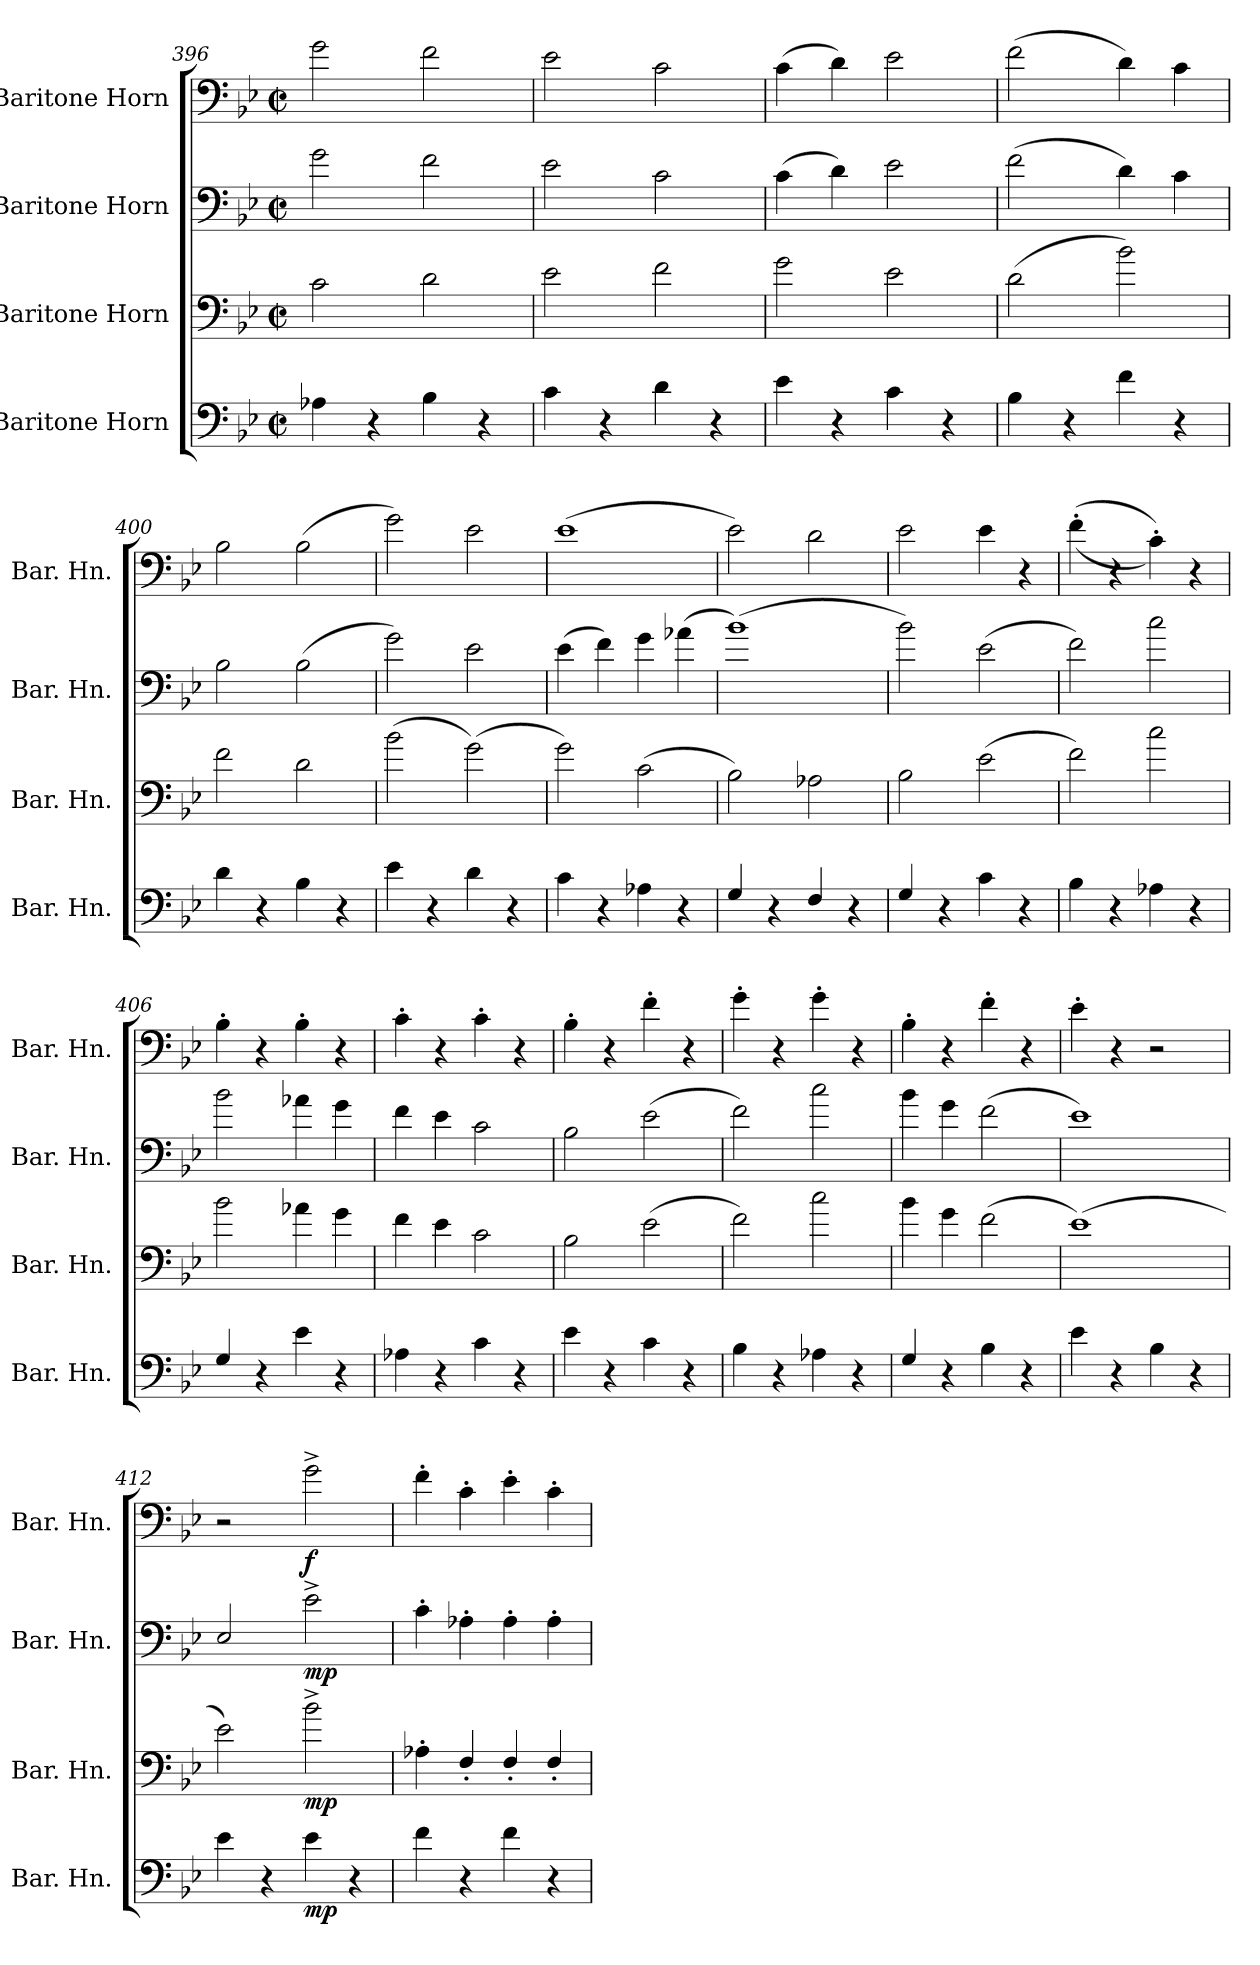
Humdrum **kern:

**kern	**dynam	**kern	**dynam	**kern	**dynam	**kern	**dynam
*part4	*part4	*part3	*part3	*part2	*part2	*part1	*part1
*staff4	*staff4	*staff3	*staff3	*staff2	*staff2	*staff1	*staff1
*I"Baritone Horn	*	*I"Baritone Horn	*	*I"Baritone Horn	*	*I"Baritone Horn	*
*I'Bar. Hn.	*	*I'Bar. Hn.	*	*I'Bar. Hn.	*	*I'Bar. Hn.	*
*clefF4	*	*clefF4	*	*clefF4	*	*clefF4	*
*ITrd4c7	*	*ITrd4c7	*	*ITrd4c7	*	*ITrd4c7	*
*k[b-e-a-]	*	*k[b-e-a-]	*	*k[b-e-a-]	*	*k[b-e-a-]	*
*E-:	*	*E-:	*	*E-:	*	*E-:	*
*M2/2	*	*M2/2	*	*M2/2	*	*M2/2	*
*met(c|)	*	*met(c|)	*	*met(c|)	*	*met(c|)	*
=396	=396	=396	=396	=396	=396	=396	=396
4D-X\	.	2F\	.	2c\	.	2c\	.
4r	.	.	.	.	.	.	.
4E-\	.	2G\	.	2B-\	.	2B-\	.
4r	.	.	.	.	.	.	.
=397	=397	=397	=397	=397	=397	=397	=397
4F\	.	2A-\	.	2A-\	.	2A-\	.
4r	.	.	.	.	.	.	.
4G\	.	2B-\	.	2F\	.	2F\	.
4r	.	.	.	.	.	.	.
=398	=398	=398	=398	=398	=398	=398	=398
4A-\	.	2c\	.	(4F\	.	(4F\	.
4r	.	.	.	4G\)	.	4G\)	.
4F\	.	2A-\	.	2A-\	.	2A-\	.
4r	.	.	.	.	.	.	.
!!LO:PB:g=z
=399	=399	=399	=399	=399	=399	=399	=399
4E-\	.	(2G\	.	(2B-\	.	(2B-\	.
4r	.	.	.	.	.	.	.
4B-\	.	2e-\)	.	4G\)	.	4G\)	.
4r	.	.	.	4F\	.	4F\	.
=400	=400	=400	=400	=400	=400	=400	=400
4G\	.	2B-\	.	2E-\	.	2E-\	.
4r	.	.	.	.	.	.	.
4E-\	.	2G\	.	(2E-\	.	(2E-\	.
4r	.	.	.	.	.	.	.
=401	=401	=401	=401	=401	=401	=401	=401
4A-\	.	(2e-\	.	2c\)	.	2c\)	.
4r	.	.	.	.	.	.	.
4G\	.	(2c\)	.	2A-\	.	2A-\	.
4r	.	.	.	.	.	.	.
=402	=402	=402	=402	=402	=402	=402	=402
4F\	.	2c\)	.	(4A-\	.	(1A-	.
4r	.	.	.	4B-\)	.	.	.
4D-X\	.	(2F\	.	4c\	.	.	.
4r	.	.	.	(4d-X\	.	.	.
=403	=403	=403	=403	=403	=403	=403	=403
4C/	.	2E-\)	.	(1e-)	.	2A-\)	.
4r	.	.	.	.	.	.	.
4BB-/	.	2D-X\	.	.	.	2G\	.
4r	.	.	.	.	.	.	.
!!LO:PB:g=z
=404	=404	=404	=404	=404	=404	=404	=404
4C/	.	2E-\	.	2e-\)	.	2A-\	.
4r	.	.	.	.	.	.	.
4F\	.	(2A-\	.	(2A-\	.	4A-\	.
4r	.	.	.	.	.	4r	.
=405	=405	=405	=405	=405	=405	=405	=405
4E-\	.	2B-\)	.	2B-\)	.	((4B-'\	.
4r	.	.	.	.	.	4r	.
4D-X\	.	2f\	.	2f\	.	4F'\))	.
4r	.	.	.	.	.	4r	.
=406	=406	=406	=406	=406	=406	=406	=406
4C/	.	2e-\	.	2e-\	.	4E-'\	.
4r	.	.	.	.	.	4r	.
4A-\	.	4d-X\	.	4d-X\	.	4E-'\	.
4r	.	4c\	.	4c\	.	4r	.
!!LO:PB:g=z
=407	=407	=407	=407	=407	=407	=407	=407
4D-X\	.	4B-\	.	4B-\	.	4F'\	.
4r	.	4A-\	.	4A-\	.	4r	.
4F\	.	2F\	.	2F\	.	4F'\	.
4r	.	.	.	.	.	4r	.
=408	=408	=408	=408	=408	=408	=408	=408
4A-\	.	2E-\	.	2E-\	.	4E-'\	.
4r	.	.	.	.	.	4r	.
4F\	.	(2A-\	.	(2A-\	.	4B-'\	.
4r	.	.	.	.	.	4r	.
=409	=409	=409	=409	=409	=409	=409	=409
4E-\	.	2B-\)	.	2B-\)	.	4c'\	.
4r	.	.	.	.	.	4r	.
4D-X\	.	2f\	.	2f\	.	4c'\	.
4r	.	.	.	.	.	4r	.
=410	=410	=410	=410	=410	=410	=410	=410
4C/	.	4e-\	.	4e-\	.	4E-'\	.
4r	.	4c\	.	4c\	.	4r	.
4E-\	.	(2B-\	.	(2B-\	.	4B-'\	.
4r	.	.	.	.	.	4r	.
=411	=411	=411	=411	=411	=411	=411	=411
4A-\	.	(1A-)	.	1A-)	.	4A-'\	.
4r	.	.	.	.	.	4r	.
4E-\	.	.	.	.	.	2r	.
4r	.	.	.	.	.	.	.
!!LO:PB:g=z
=412	=412	=412	=412	=412	=412	=412	=412
4A-\	.	2A-\)	.	2AA-/	.	2r	.
4r	.	.	.	.	.	.	.
!	!LO:DY:b	!	!LO:DY:b	!	!LO:DY:b	!	!LO:DY:b
4A-\	mp	2e-^\	mp	2A-^\	mp	2c^\	f
4r	.	.	.	.	.	.	.
=413	=413	=413	=413	=413	=413	=413	=413
4B-\	.	4D-X'\	.	4F'\	.	4B-'\	.
4r	.	4BB-'/	.	4D-X'\	.	4F'\	.
4B-\	.	4BB-'/	.	4D-'\	.	4A-'\	.
4r	.	4BB-'/	.	4D-'\	.	4F'\	.
=	=	=	=	=	=	=	=
*-	*-	*-	*-	*-	*-	*-	*-
